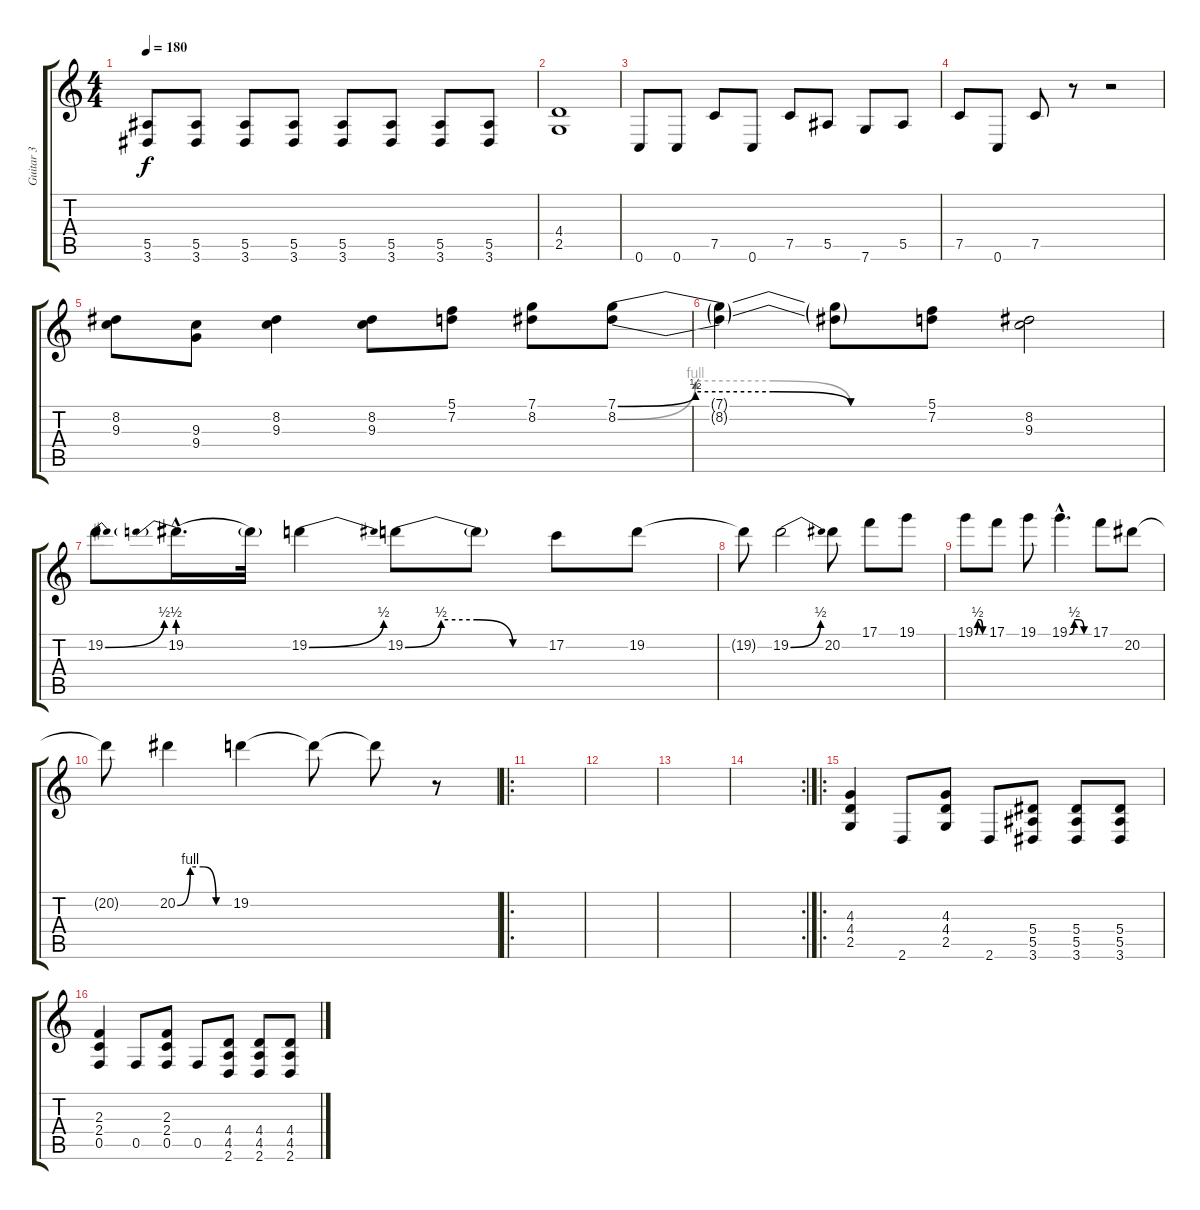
\track ("Guitar 3" "Guitar 3") {instrument distortionguitar}
\staff {score tabs}
\tuning (C4 G3 Eb3 Bb2 F2 C2) {hide}
\ts (4 4)
\tempo 180
\clef g2
\ks c
(5.5 3.6).8{dy f} (5.5 3.6).8 (5.5 3.6).8 (5.5 3.6).8 (5.5 3.6).8 (5.5 3.6).8 (5.5 3.6).8 (5.5 3.6).8 |
(4.4 2.5).1 |
0.6.8 0.6.8 7.5.8 0.6.8 7.5.8 5.5.8 7.6.8 5.5.8 |
7.5.8 0.6.8 7.5.8 r.8 r.2 |
(8.2 9.3).8 (9.3 9.4).8 (8.2 9.3).4 (8.2 9.3).8 (5.1 7.2).8 (7.1 8.2).8 (7.1{be (custom 0 0 15 2 30 2 45 0 60 0)} 8.2{be (custom 0 0 15 4 30 4 45 0 60 0)}).8 |
(7.1{t} 8.2{t}).4 (7.1{t} 8.2{t}).8 (5.1 7.2).8 (8.2 9.3).2 |
19.2{be (bend 0 0 60 2)}.8 19.2{be (prebend 0 2 60 2) hac}.16{d} 19.2{t}.32 19.2{be (bend 0 0 60 2)}.4 19.2{be (custom 0 0 15 2 30 2 45 0 60 0)}.8 19.2{t}.8 17.2.8 19.2.8 |
19.2{t}.8 19.2{be (bend 0 0 60 2)}.2 20.2.8 17.1.8 19.1.8 |
19.1{be (custom 0 0 15 2 30 2 45 0 60 0)}.8 17.1.8 19.1.8 19.1{be (custom 0 0 15 2 30 2 45 0 60 0) hac}.4{d} 17.1.8 20.2.8 |
20.2{t}.8 20.2{be (custom 0 0 15 4 30 4 45 0 60 0)}.4 19.2.4 19.2{t}.8 19.2{t}.8 r.8 |
\ro
|
|
|
\rc 2
|
\ro
(4.3 4.4 2.5).4 2.6.8 (4.3 4.4 2.5).8 2.6.8 (5.4 5.5 3.6).8 (5.4 5.5 3.6).8 (5.4 5.5 3.6).8 |
(2.3 2.4 0.5).4 0.5.8 (2.3 2.4 0.5).8 0.5.8 (4.4 4.5 2.6).8 (4.4 4.5 2.6).8 (4.4 4.5 2.6).8
